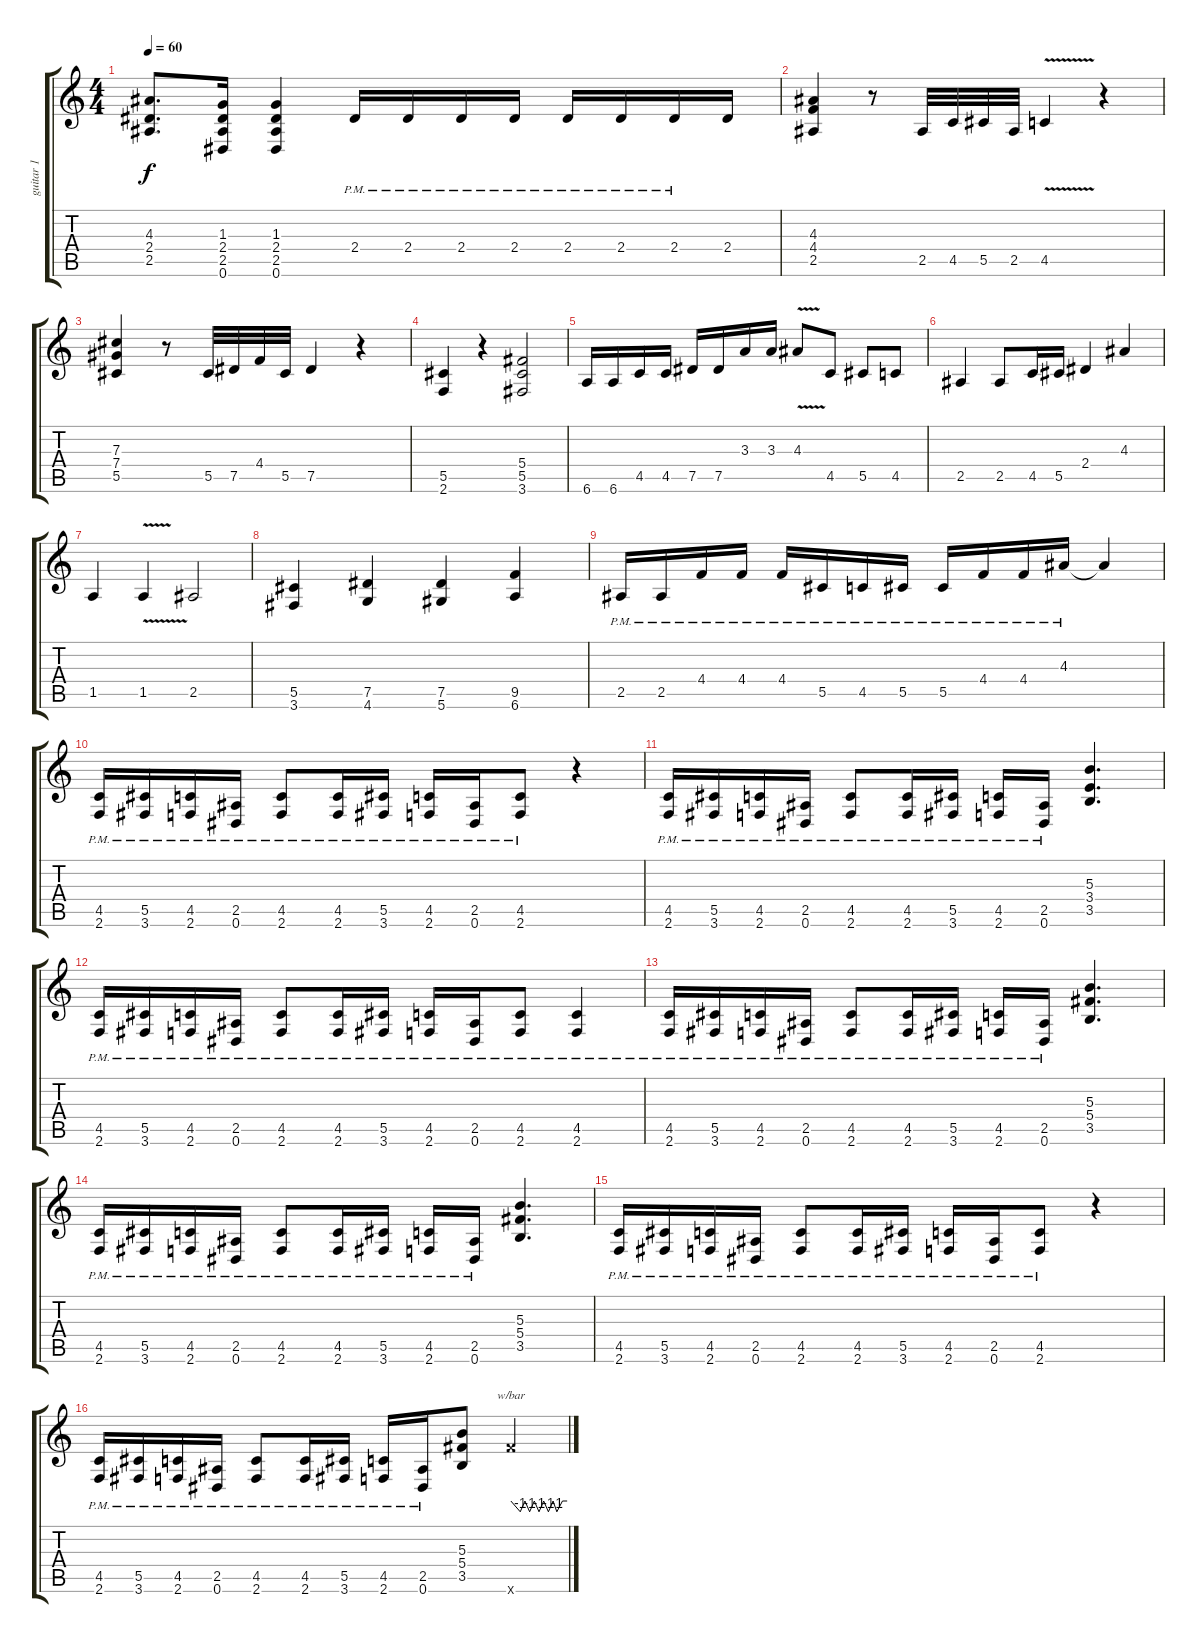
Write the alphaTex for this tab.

\track ("guitar 1" "guitar 1") {instrument overdrivenguitar}
\staff {score tabs}
\tuning (Eb4 Bb3 Gb3 Db3 Ab2 Eb2) {hide}
\ts (4 4)
\tempo 60
\clef g2
\ks c
(4.3 2.4 2.5).8{d dy f} (1.3 2.4 2.5 0.6).16 (1.3 2.4 2.5 0.6).4 2.4{pm}.16 2.4{pm}.16 2.4{pm}.16 2.4{pm}.16 2.4{pm}.16 2.4{pm}.16 2.4{pm}.16 2.4.16 |
(4.3 4.4 2.5).4 r.8 2.5.32 4.5.32 5.5.32 2.5.32 4.5{v}.4 r.4 |
(7.3 7.4 5.5).4 r.8 5.5.32 7.5.32 4.4.32 5.5.32 7.5.4 r.4 |
(5.5 2.6).4 r.4 (5.4 5.5 3.6).2 |
6.6.16 6.6.16 4.5.16 4.5.16 7.5.16 7.5.16 3.3.16 3.3.16 4.3{v}.8 4.5.8 5.5.8 4.5.8 |
2.5.4 2.5.8 4.5.16 5.5.16 2.4.4 4.3.4 |
1.5.4 1.5{v}.4 2.5.2 |
(5.5 3.6).4 (7.5 4.6).4 (7.5 5.6).4 (9.5 6.6).4 |
2.5{pm}.16 2.5{pm}.16 4.4{pm}.16 4.4{pm}.16 4.4{pm}.16 5.5{pm}.16 4.5{pm}.16 5.5{pm}.16 5.5{pm}.16 4.4{pm}.16 4.4{pm}.16 4.3{pm}.16 4.3{t}.4 |
(4.5{pm} 2.6{pm}).16 (5.5{pm} 3.6{pm}).16 (4.5{pm} 2.6{pm}).16 (2.5{pm} 0.6{pm}).16 (4.5{pm} 2.6{pm}).8 (4.5{pm} 2.6{pm}).16 (5.5{pm} 3.6{pm}).16 (4.5{pm} 2.6{pm}).16 (2.5{pm} 0.6{pm}).16 (4.5{pm} 2.6{pm}).8 r.4 |
(4.5{pm} 2.6{pm}).16 (5.5{pm} 3.6{pm}).16 (4.5{pm} 2.6{pm}).16 (2.5{pm} 0.6{pm}).16 (4.5{pm} 2.6{pm}).8 (4.5{pm} 2.6{pm}).16 (5.5{pm} 3.6{pm}).16 (4.5{pm} 2.6{pm}).16 (2.5{pm} 0.6{pm}).16 (5.3 3.4 3.5).4{d} |
(4.5{pm} 2.6{pm}).16 (5.5{pm} 3.6{pm}).16 (4.5{pm} 2.6{pm}).16 (2.5{pm} 0.6{pm}).16 (4.5{pm} 2.6{pm}).8 (4.5{pm} 2.6{pm}).16 (5.5{pm} 3.6{pm}).16 (4.5{pm} 2.6{pm}).16 (2.5{pm} 0.6{pm}).16 (4.5{pm} 2.6{pm}).8 (4.5{pm} 2.6{pm}).4 |
(4.5{pm} 2.6{pm}).16 (5.5{pm} 3.6{pm}).16 (4.5{pm} 2.6{pm}).16 (2.5{pm} 0.6{pm}).16 (4.5{pm} 2.6{pm}).8 (4.5{pm} 2.6{pm}).16 (5.5{pm} 3.6{pm}).16 (4.5{pm} 2.6{pm}).16 (2.5{pm} 0.6{pm}).16 (5.3 5.4 3.5).4{d} |
(4.5{pm} 2.6{pm}).16 (5.5{pm} 3.6{pm}).16 (4.5{pm} 2.6{pm}).16 (2.5{pm} 0.6{pm}).16 (4.5{pm} 2.6{pm}).8 (4.5{pm} 2.6{pm}).16 (5.5{pm} 3.6{pm}).16 (4.5{pm} 2.6{pm}).16 (2.5{pm} 0.6{pm}).16 (5.3 5.4 3.5).4{d} |
(4.5{pm} 2.6{pm}).16 (5.5{pm} 3.6{pm}).16 (4.5{pm} 2.6{pm}).16 (2.5{pm} 0.6{pm}).16 (4.5{pm} 2.6{pm}).8 (4.5{pm} 2.6{pm}).16 (5.5{pm} 3.6{pm}).16 (4.5{pm} 2.6{pm}).16 (2.5{pm} 0.6{pm}).16 (4.5{pm} 2.6{pm}).8 r.4 |
(4.5{pm} 2.6{pm}).16 (5.5{pm} 3.6{pm}).16 (4.5{pm} 2.6{pm}).16 (2.5{pm} 0.6{pm}).16 (4.5{pm} 2.6{pm}).8 (4.5{pm} 2.6{pm}).16 (5.5{pm} 3.6{pm}).16 (4.5{pm} 2.6{pm}).16 (2.5{pm} 0.6{pm}).16 (5.3 5.4 3.5).8 15.6{x}.4{tbe (custom default 0 0 10 -4 15 0 20 -4 25 0 30 -4 35 0 40 -4 45 0 49 -4 55 0 60 0)}
